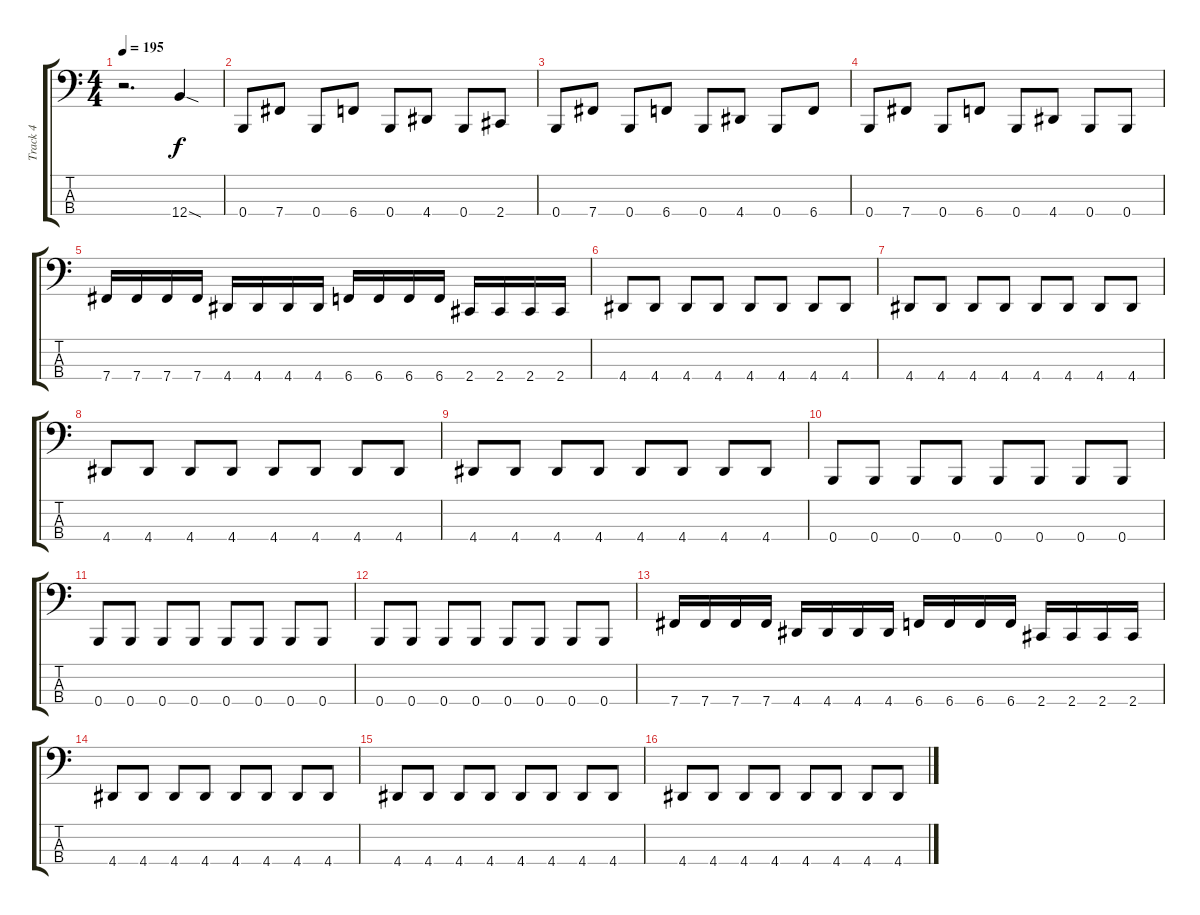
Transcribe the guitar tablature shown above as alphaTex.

\track ("Track 4" "Track 4") {instrument electricbasspick}
\staff {score tabs}
\tuning (E2 B1 Gb1 B0) {hide}
\ts (4 4)
\tempo 195
\clef f4
\ks c
r.2{d dy f} 12.4{sod}.4 |
0.4.8 7.4.8 0.4.8 6.4.8 0.4.8 4.4.8 0.4.8 2.4.8 |
0.4.8 7.4.8 0.4.8 6.4.8 0.4.8 4.4.8 0.4.8 6.4.8 |
0.4.8 7.4.8 0.4.8 6.4.8 0.4.8 4.4.8 0.4.8 0.4.8 |
7.4.16 7.4.16 7.4.16 7.4.16 4.4.16 4.4.16 4.4.16 4.4.16 6.4.16 6.4.16 6.4.16 6.4.16 2.4.16 2.4.16 2.4.16 2.4.16 |
4.4.8 4.4.8 4.4.8 4.4.8 4.4.8 4.4.8 4.4.8 4.4.8 |
4.4.8 4.4.8 4.4.8 4.4.8 4.4.8 4.4.8 4.4.8 4.4.8 |
4.4.8 4.4.8 4.4.8 4.4.8 4.4.8 4.4.8 4.4.8 4.4.8 |
4.4.8 4.4.8 4.4.8 4.4.8 4.4.8 4.4.8 4.4.8 4.4.8 |
0.4.8 0.4.8 0.4.8 0.4.8 0.4.8 0.4.8 0.4.8 0.4.8 |
0.4.8 0.4.8 0.4.8 0.4.8 0.4.8 0.4.8 0.4.8 0.4.8 |
0.4.8 0.4.8 0.4.8 0.4.8 0.4.8 0.4.8 0.4.8 0.4.8 |
7.4.16 7.4.16 7.4.16 7.4.16 4.4.16 4.4.16 4.4.16 4.4.16 6.4.16 6.4.16 6.4.16 6.4.16 2.4.16 2.4.16 2.4.16 2.4.16 |
4.4.8 4.4.8 4.4.8 4.4.8 4.4.8 4.4.8 4.4.8 4.4.8 |
4.4.8 4.4.8 4.4.8 4.4.8 4.4.8 4.4.8 4.4.8 4.4.8 |
4.4.8 4.4.8 4.4.8 4.4.8 4.4.8 4.4.8 4.4.8 4.4.8
